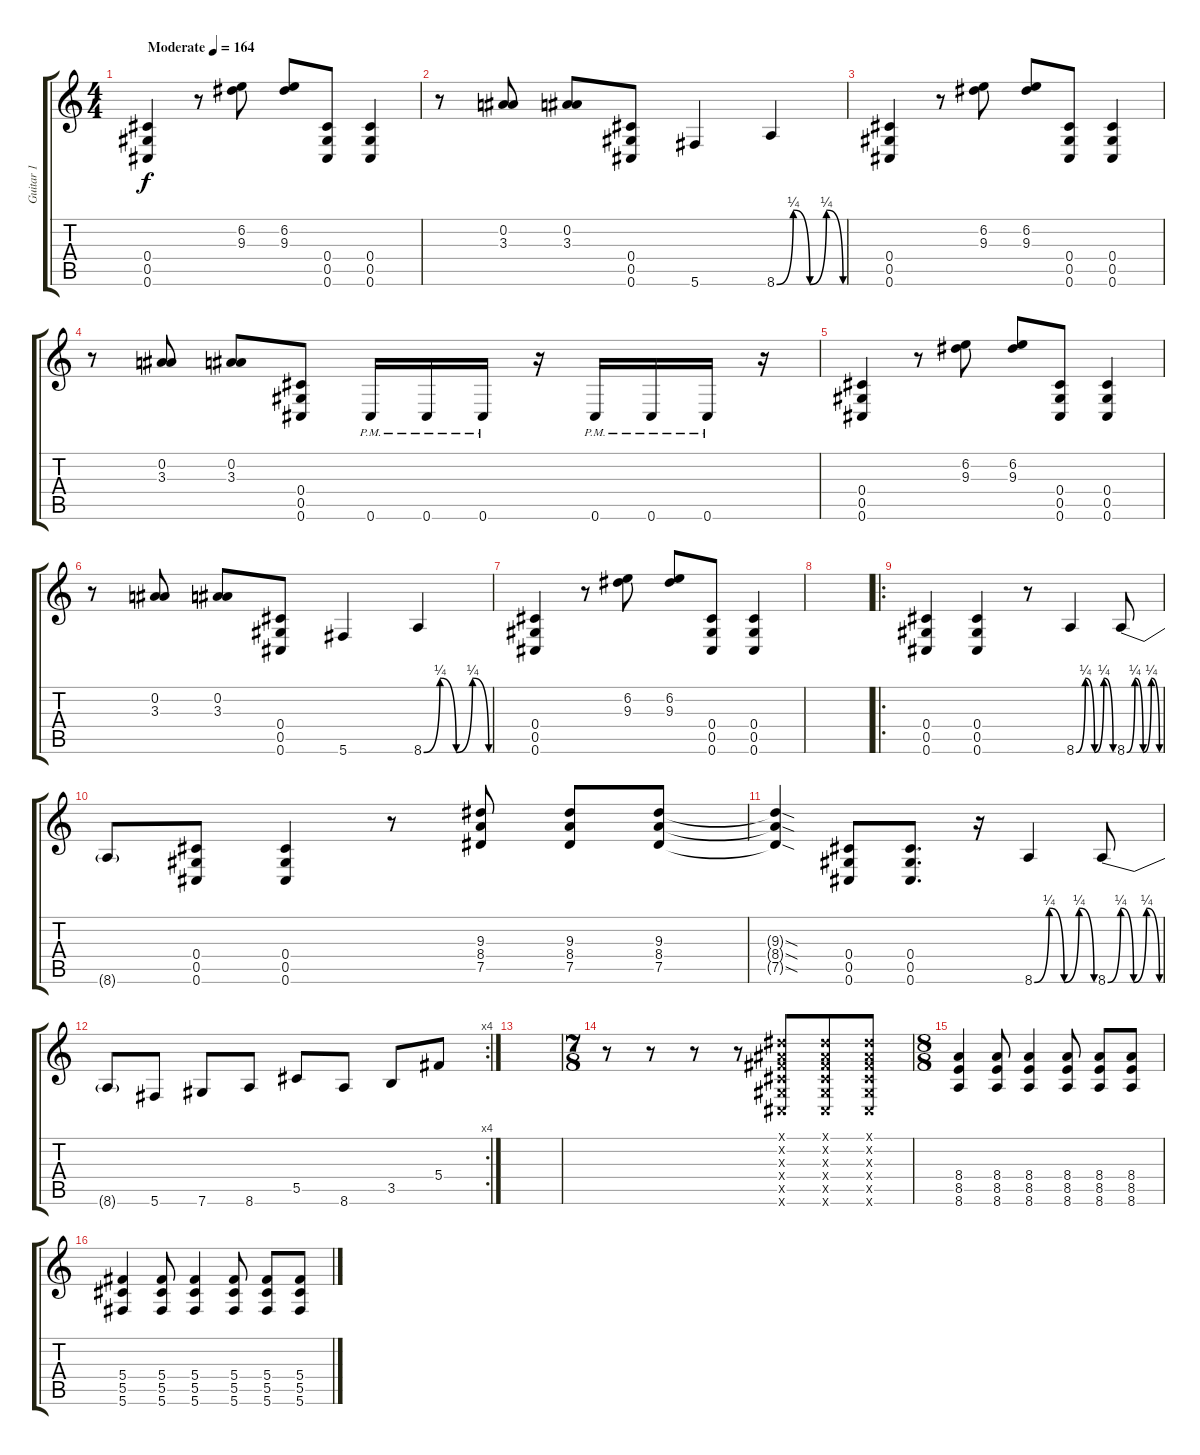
\track ("Guitar 1" "Guitar 1") {instrument overdrivenguitar}
\staff {score tabs}
\tuning (Eb4 Bb3 Gb3 Db3 Ab2 Db2) {hide}
\ts (4 4)
\tempo (164 "Moderate")
\clef g2
\ks c
(0.4 0.5 0.6).4{dy f instrument overdrivenguitar} r.8 (6.2 9.3).8 (6.2 9.3).8 (0.4 0.5 0.6).8 (0.4 0.5 0.6).4 |
r.8 (0.2 3.3).8 (0.2 3.3).8 (0.4 0.5 0.6).8 5.6.4 8.6{be (custom 0 0 15 1 30 0 45 1 60 0)}.4 |
(0.4 0.5 0.6).4 r.8 (6.2 9.3).8 (6.2 9.3).8 (0.4 0.5 0.6).8 (0.4 0.5 0.6).4 |
r.8 (0.2 3.3).8 (0.2 3.3).8 (0.4 0.5 0.6).8 0.6{pm}.16 0.6{pm}.16 0.6{pm}.16 r.16 0.6{pm}.16 0.6{pm}.16 0.6{pm}.16 r.16 |
(0.4 0.5 0.6).4 r.8 (6.2 9.3).8 (6.2 9.3).8 (0.4 0.5 0.6).8 (0.4 0.5 0.6).4 |
r.8 (0.2 3.3).8 (0.2 3.3).8 (0.4 0.5 0.6).8 5.6.4 8.6{be (custom 0 0 15 1 30 0 45 1 60 0)}.4 |
(0.4 0.5 0.6).4 r.8 (6.2 9.3).8 (6.2 9.3).8 (0.4 0.5 0.6).8 (0.4 0.5 0.6).4 |
|
\ro
(0.4 0.5 0.6).4 (0.4 0.5 0.6).4 r.8 8.6{be (custom 0 0 15 1 30 0 45 1 60 0)}.4 8.6{be (custom 0 0 15 1 30 0 45 1 60 0)}.8 |
8.6{t}.8 (0.4 0.5 0.6).8 (0.4 0.5 0.6).4 r.8 (9.3 8.4 7.5).8 (9.3 8.4 7.5).8 (9.3 8.4 7.5).8 |
(9.3{sod t} 8.4{sod t} 7.5{sod t}).4 (0.4 0.5 0.6).8 (0.4 0.5 0.6).8{d} r.16 8.6{be (custom 0 0 15 1 30 0 45 1 60 0)}.4 8.6{be (custom 0 0 15 1 30 0 45 1 60 0)}.8 |
\rc 4
8.6{t}.8 5.6.8 7.6.8 8.6.8 5.5.8 8.6.8 3.5.8 5.4.8 |
|
\ts (7 8)
r.8 r.8 r.8 r.8 (0.1{x} 0.2{x} 0.3{x} 0.4{x} 0.5{x} 0.6{x}).8 (0.1{x} 0.2{x} 0.3{x} 0.4{x} 0.5{x} 0.6{x}).8 (0.1{x} 0.2{x} 0.3{x} 0.4{x} 0.5{x} 0.6{x}).8 |
\ts (8 8)
(8.4 8.5 8.6).4 (8.4 8.5 8.6).8 (8.4 8.5 8.6).4 (8.4 8.5 8.6).8 (8.4 8.5 8.6).8 (8.4 8.5 8.6).8 |
(5.4 5.5 5.6).4 (5.4 5.5 5.6).8 (5.4 5.5 5.6).4 (5.4 5.5 5.6).8 (5.4 5.5 5.6).8 (5.4 5.5 5.6).8
